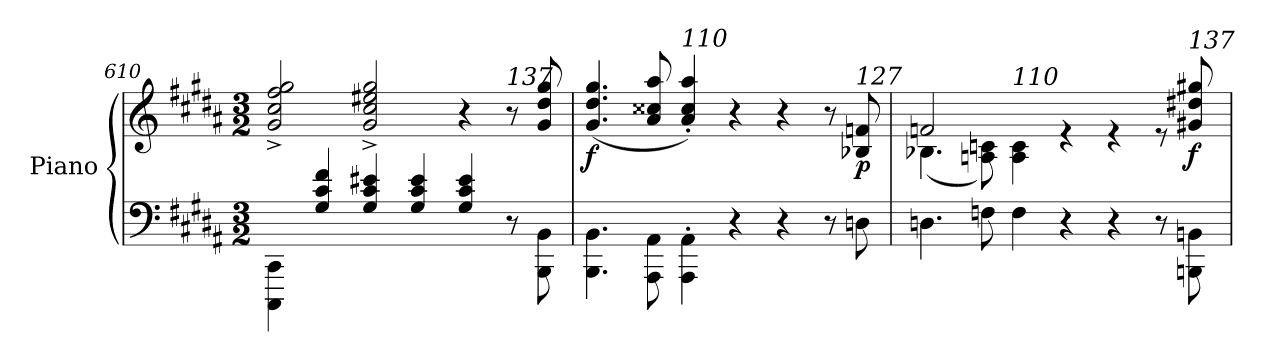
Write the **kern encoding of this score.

**kern	**kern	**dynam
*part1	*part1	*part1
*staff2	*staff1	*staff1/2
*I"Piano	*	*
*I'Pno	*	*
*clefF4	*clefG2	*
*k[f#c#g#d#a#]	*k[f#c#g#d#a#]	*
*M3/2	*M3/2	*
=610	=610	=610
4CCC#\ 4CC#\	2g#/^ 2cc#/^ 2ff#/^ 2gg#/^	.
4G#/ 4c#/ 4f#/	.	.
4G#/ 4c#/ 4e#X/	2g#/^ 2cc#/^ 2ee#X/^ 2gg#/^	.
4G#/ 4c#/ 4e#/	.	.
4G#/ 4c#/ 4e#/	4r	.
!	!LO:TX:a:i:t=137	!
8r	8r	.
8BBB\ 8BB\	8g#/ 8dd#/ 8gg#/	.
=611	=611	=611
!	!	!LO:DY:b
4.BBB\ 4.BB\	(4.g#/ 4.dd#/ 4.gg#/	f
8AAA#\ 8AA#\	8a#/ 8cc##X/ 8aa#/	.
!	!LO:TX:a:i:t=110	!
4AAA#\' 4AA#\'	4a#/' 4cc##/' 4aa#/')	.
4r	4r	.
4r	4r	.
8r	8r	.
!	!LO:TX:a:i:t=127	!
!	!	!LO:DY:b
8Dn\	8B-X/ 8fn/	p
=612	=612	=612
*	*^	*
4.Dn\	2fn/	(>4.B-X\	.
8Fn\	.	8An\ 8cn\)	.
!	!LO:TX:a:i:t=110	!	!
4F\	4ryy	4A\ 4c\	.
4r	4re	2.ryy	.
4r	4re	.	.
8r	8re	.	.
!	!LO:TX:a:i:t=137	!	!
!	!	!	!LO:DY:b
8BBBn\ 8BBn\	8g#X/ 8dd#X/ 8gg#X/	.	f
*	*v	*v	*
=	=	=
*-	*-	*-
